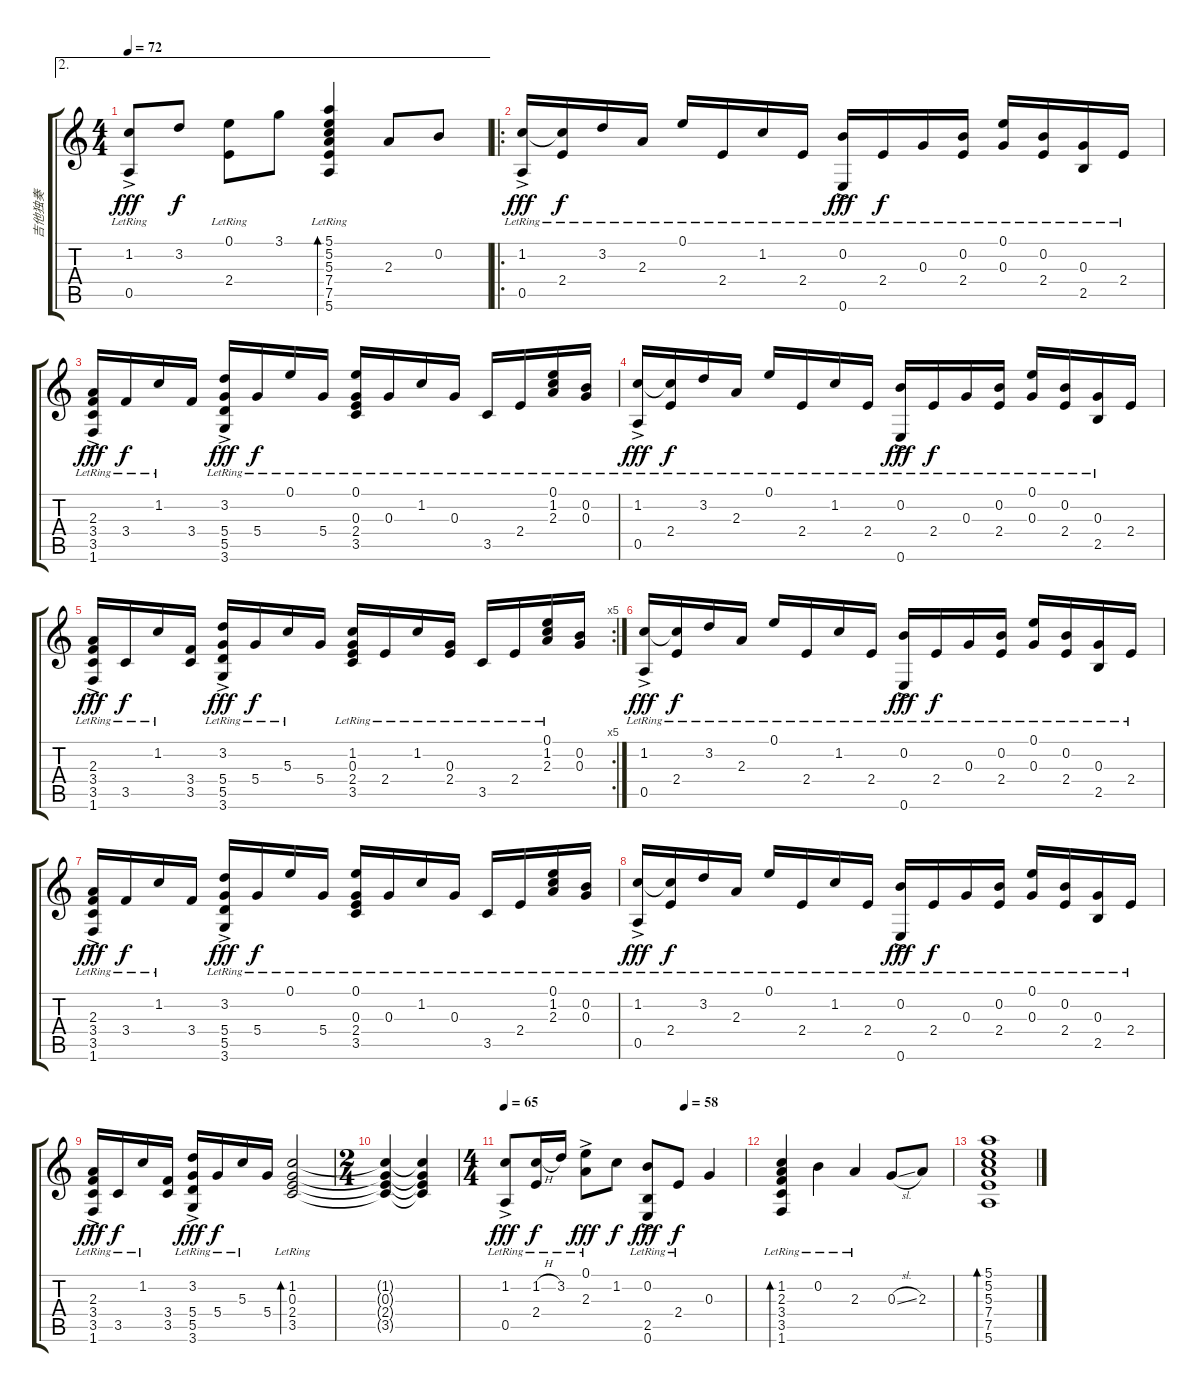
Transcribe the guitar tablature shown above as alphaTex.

\track ("吉他独奏" "吉他独奏") {instrument acousticguitarnylon}
\staff {score tabs}
\tuning (E4 B3 G3 D3 A2 E2) {hide}
\ae 2
\ts (4 4)
\tempo 72
\clef g2
\ks c
(1.2 0.5{ac lr}).8{dy fff} 3.2.8{dy f} (0.1 2.4{lr}).8 3.1.8 (5.1{lr} 5.2{lr} 5.3 7.4{lr} 7.5{lr} 5.6{lr}).4{bd 240} 2.3.8 0.2.8 |
\ro
(1.2 0.5{ac lr}).16{dy fff} (1.2{t} 2.4{lr}).16{dy f} 3.2{lr}.16 2.3{lr}.16 0.1{lr}.16 2.4{lr}.16 1.2{lr}.16 2.4{lr}.16 (0.2{lr} 0.6{ac lr}).16{dy fff} 2.4{lr}.16{dy f} 0.3{lr}.16 (0.2{lr} 2.4{lr}).16 (0.1{lr} 0.3{lr}).16 (0.2{lr} 2.4{lr}).16 (0.3{lr} 2.5{lr}).16 2.4{lr}.16 |
(2.3{lr} 3.4 3.5{ac lr} 1.6{ac lr}).16{dy fff} 3.4{lr}.16{dy f} 1.2{lr}.16 3.4.16 (3.2{lr} 5.4 5.5{ac lr} 3.6{ac lr}).16{dy fff} 5.4{lr}.16{dy f} 0.1{lr}.16 5.4{lr}.16 (0.1{lr} 0.3 2.4{lr} 3.5{lr}).16 0.3{lr}.16 1.2{lr}.16 0.3{lr}.16 3.5{lr}.16 2.4{lr}.16 (0.1{lr} 1.2{lr} 2.3).16 (0.2 0.3{lr}).16 |
(1.2 0.5{ac lr}).16{dy fff} (1.2{t} 2.4{lr}).16{dy f} 3.2{lr}.16 2.3{lr}.16 0.1{lr}.16 2.4{lr}.16 1.2{lr}.16 2.4{lr}.16 (0.2{lr} 0.6{ac lr}).16{dy fff} 2.4{lr}.16{dy f} 0.3{lr}.16 (0.2{lr} 2.4{lr}).16 (0.1{lr} 0.3{lr}).16 (0.2{lr} 2.4{lr}).16 (0.3{lr} 2.5{lr}).16 2.4.16 |
\rc 5
(2.3{lr} 3.4{lr} 3.5{ac lr} 1.6{ac lr}).16{dy fff} 3.5{lr}.16{dy f} 1.2{lr}.16 (3.4 3.5).16 (3.2{lr} 5.4 5.5{ac lr} 3.6{ac lr}).16{dy fff} 5.4{lr}.16{dy f} 5.3{lr}.16 5.4.16 (1.2{lr} 0.3{lr} 2.4{lr} 3.5{lr}).16 2.4{lr}.16 1.2{lr}.16 (0.3{lr} 2.4{lr}).16 3.5{lr}.16 2.4{lr}.16 (0.1{lr} 1.2 2.3).16 (0.2 0.3).16 |
(1.2 0.5{ac lr}).16{dy fff} (1.2{t} 2.4{lr}).16{dy f} 3.2{lr}.16 2.3{lr}.16 0.1{lr}.16 2.4{lr}.16 1.2{lr}.16 2.4{lr}.16 (0.2{lr} 0.6{ac lr}).16{dy fff} 2.4{lr}.16{dy f} 0.3{lr}.16 (0.2{lr} 2.4{lr}).16 (0.1{lr} 0.3{lr}).16 (0.2{lr} 2.4{lr}).16 (0.3{lr} 2.5{lr}).16 2.4{lr}.16 |
(2.3{lr} 3.4 3.5{ac lr} 1.6{ac lr}).16{dy fff} 3.4{lr}.16{dy f} 1.2{lr}.16 3.4.16 (3.2{lr} 5.4 5.5{ac lr} 3.6{ac lr}).16{dy fff} 5.4{lr}.16{dy f} 0.1{lr}.16 5.4{lr}.16 (0.1{lr} 0.3 2.4{lr} 3.5{lr}).16 0.3{lr}.16 1.2{lr}.16 0.3{lr}.16 3.5{lr}.16 2.4{lr}.16 (0.1{lr} 1.2{lr} 2.3).16 (0.2 0.3{lr}).16 |
(1.2 0.5{ac lr}).16{dy fff} (1.2{t} 2.4{lr}).16{dy f} 3.2{lr}.16 2.3{lr}.16 0.1{lr}.16 2.4{lr}.16 1.2{lr}.16 2.4{lr}.16 (0.2{lr} 0.6{ac lr}).16{dy fff} 2.4{lr}.16{dy f} 0.3{lr}.16 (0.2{lr} 2.4{lr}).16 (0.1{lr} 0.3{lr}).16 (0.2{lr} 2.4{lr}).16 (0.3{lr} 2.5{lr}).16 2.4{lr}.16 |
(2.3{lr} 3.4 3.5{ac lr} 1.6{ac lr}).16{dy fff} 3.5{lr}.16{dy f} 1.2{lr}.16 (3.4 3.5).16 (3.2{lr} 5.4 5.5{ac lr} 3.6{ac lr}).16{dy fff} 5.4{lr}.16{dy f} 5.3{lr}.16 5.4.16 (1.2{lr} 0.3 2.4{lr} 3.5{lr}).2{bd 240} |
\ts (2 4)
(1.2{t} 0.3{t} 2.4{t} 3.5{t}).4 (1.2{t} 0.3{t} 2.4{t} 3.5{t}).4 |
\ts (4 4)
\tempo 65
\tempo (58 0.75)
(1.2 0.5{ac lr}).8{dy fff} (1.2{h} 2.4{lr}).16{dy f} 3.2{lr}.16 (0.1{lr} 2.3{ac lr}).8{dy fff} 1.2.8{dy f} (0.2{lr} 2.5{ac lr} 0.6{ac lr}).8{dy fff} 2.4{lr}.8{dy f} 0.3.4 |
(1.2{lr} 2.3{lr} 3.4{lr} 3.5{lr} 1.6{lr}).4{bd 240} 0.2{lr}.4 2.3{lr}.4 0.3{sl}.8 2.3.8 |
(5.1 5.2 5.3 7.4 7.5 5.6).1{bd 240}
